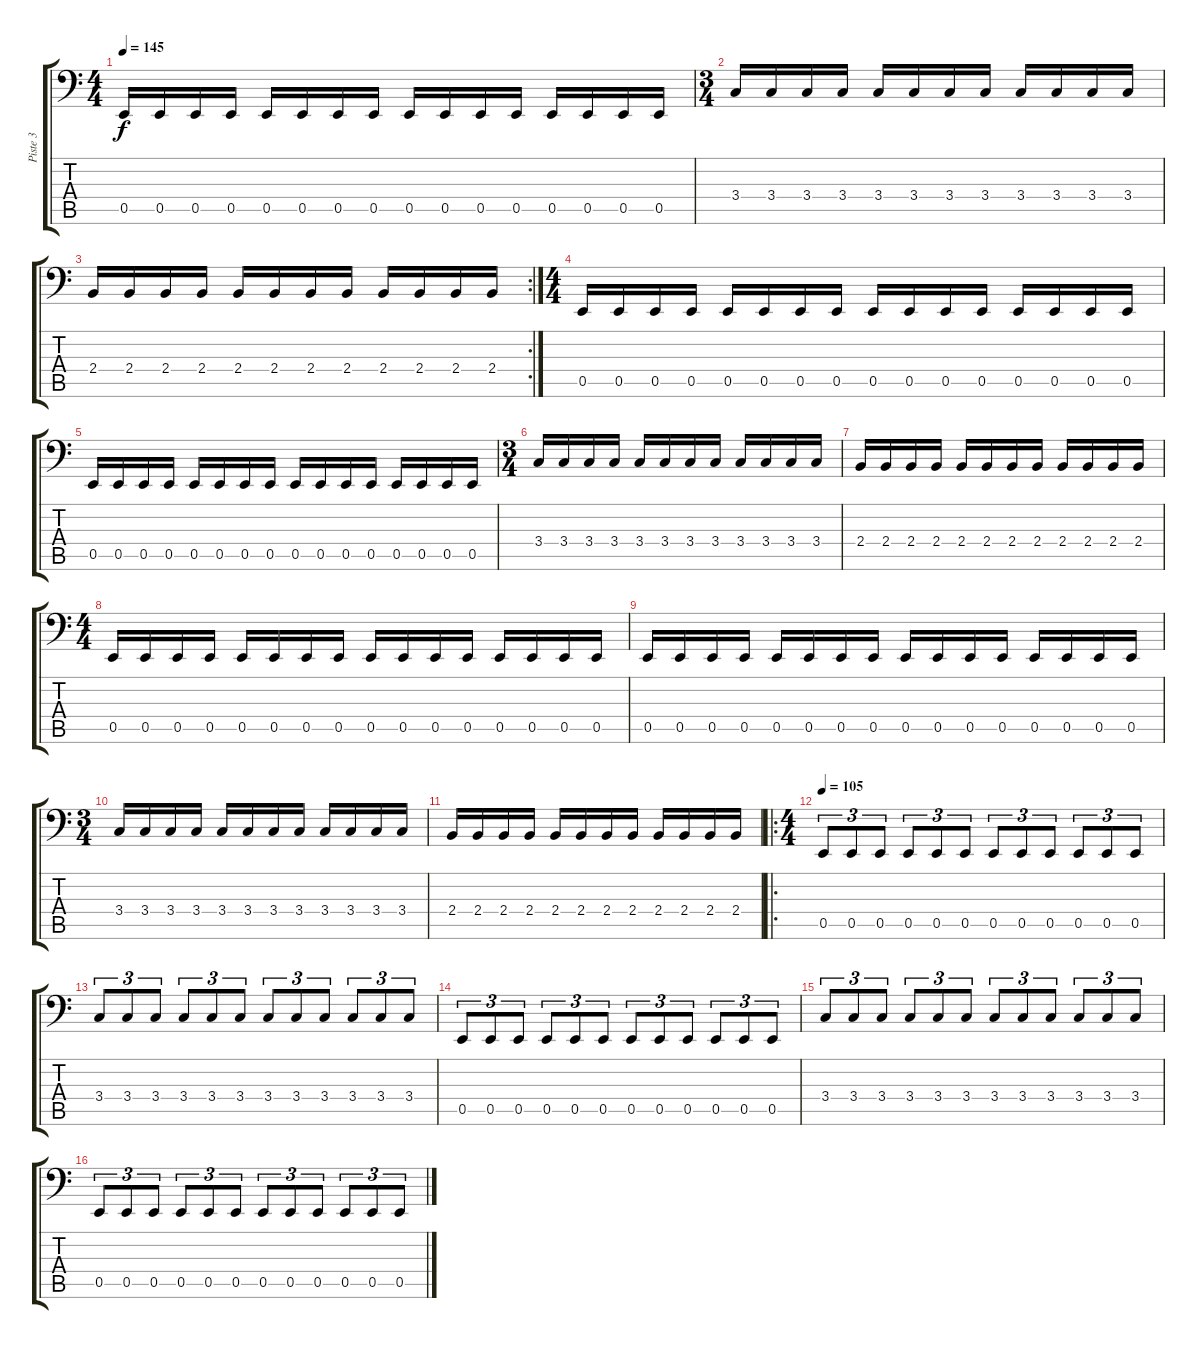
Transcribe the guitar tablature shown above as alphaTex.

\track ("Piste 3" "Piste 3") {instrument electricbassfinger}
\staff {score tabs}
\tuning (C3 G2 D2 A1 E1 B0) {hide}
\ts (4 4)
\tempo 145
\clef f4
\ks c
0.5.16{dy f} 0.5.16 0.5.16 0.5.16 0.5.16 0.5.16 0.5.16 0.5.16 0.5.16 0.5.16 0.5.16 0.5.16 0.5.16 0.5.16 0.5.16 0.5.16 |
\ts (3 4)
3.4.16 3.4.16 3.4.16 3.4.16 3.4.16 3.4.16 3.4.16 3.4.16 3.4.16 3.4.16 3.4.16 3.4.16 |
\rc 2
2.4.16 2.4.16 2.4.16 2.4.16 2.4.16 2.4.16 2.4.16 2.4.16 2.4.16 2.4.16 2.4.16 2.4.16 |
\ts (4 4)
0.5.16 0.5.16 0.5.16 0.5.16 0.5.16 0.5.16 0.5.16 0.5.16 0.5.16 0.5.16 0.5.16 0.5.16 0.5.16 0.5.16 0.5.16 0.5.16 |
0.5.16 0.5.16 0.5.16 0.5.16 0.5.16 0.5.16 0.5.16 0.5.16 0.5.16 0.5.16 0.5.16 0.5.16 0.5.16 0.5.16 0.5.16 0.5.16 |
\ts (3 4)
3.4.16 3.4.16 3.4.16 3.4.16 3.4.16 3.4.16 3.4.16 3.4.16 3.4.16 3.4.16 3.4.16 3.4.16 |
2.4.16 2.4.16 2.4.16 2.4.16 2.4.16 2.4.16 2.4.16 2.4.16 2.4.16 2.4.16 2.4.16 2.4.16 |
\ts (4 4)
0.5.16 0.5.16 0.5.16 0.5.16 0.5.16 0.5.16 0.5.16 0.5.16 0.5.16 0.5.16 0.5.16 0.5.16 0.5.16 0.5.16 0.5.16 0.5.16 |
0.5.16 0.5.16 0.5.16 0.5.16 0.5.16 0.5.16 0.5.16 0.5.16 0.5.16 0.5.16 0.5.16 0.5.16 0.5.16 0.5.16 0.5.16 0.5.16 |
\ts (3 4)
3.4.16 3.4.16 3.4.16 3.4.16 3.4.16 3.4.16 3.4.16 3.4.16 3.4.16 3.4.16 3.4.16 3.4.16 |
2.4.16 2.4.16 2.4.16 2.4.16 2.4.16 2.4.16 2.4.16 2.4.16 2.4.16 2.4.16 2.4.16 2.4.16 |
\ro
\ts (4 4)
\tempo 105
0.5.8{tu (3 2)} 0.5.8{tu (3 2)} 0.5.8{tu (3 2)} 0.5.8{tu (3 2)} 0.5.8{tu (3 2)} 0.5.8{tu (3 2)} 0.5.8{tu (3 2)} 0.5.8{tu (3 2)} 0.5.8{tu (3 2)} 0.5.8{tu (3 2)} 0.5.8{tu (3 2)} 0.5.8{tu (3 2)} |
3.4.8{tu (3 2)} 3.4.8{tu (3 2)} 3.4.8{tu (3 2)} 3.4.8{tu (3 2)} 3.4.8{tu (3 2)} 3.4.8{tu (3 2)} 3.4.8{tu (3 2)} 3.4.8{tu (3 2)} 3.4.8{tu (3 2)} 3.4.8{tu (3 2)} 3.4.8{tu (3 2)} 3.4.8{tu (3 2)} |
0.5.8{tu (3 2)} 0.5.8{tu (3 2)} 0.5.8{tu (3 2)} 0.5.8{tu (3 2)} 0.5.8{tu (3 2)} 0.5.8{tu (3 2)} 0.5.8{tu (3 2)} 0.5.8{tu (3 2)} 0.5.8{tu (3 2)} 0.5.8{tu (3 2)} 0.5.8{tu (3 2)} 0.5.8{tu (3 2)} |
3.4.8{tu (3 2)} 3.4.8{tu (3 2)} 3.4.8{tu (3 2)} 3.4.8{tu (3 2)} 3.4.8{tu (3 2)} 3.4.8{tu (3 2)} 3.4.8{tu (3 2)} 3.4.8{tu (3 2)} 3.4.8{tu (3 2)} 3.4.8{tu (3 2)} 3.4.8{tu (3 2)} 3.4.8{tu (3 2)} |
0.5.8{tu (3 2)} 0.5.8{tu (3 2)} 0.5.8{tu (3 2)} 0.5.8{tu (3 2)} 0.5.8{tu (3 2)} 0.5.8{tu (3 2)} 0.5.8{tu (3 2)} 0.5.8{tu (3 2)} 0.5.8{tu (3 2)} 0.5.8{tu (3 2)} 0.5.8{tu (3 2)} 0.5.8{tu (3 2)}
